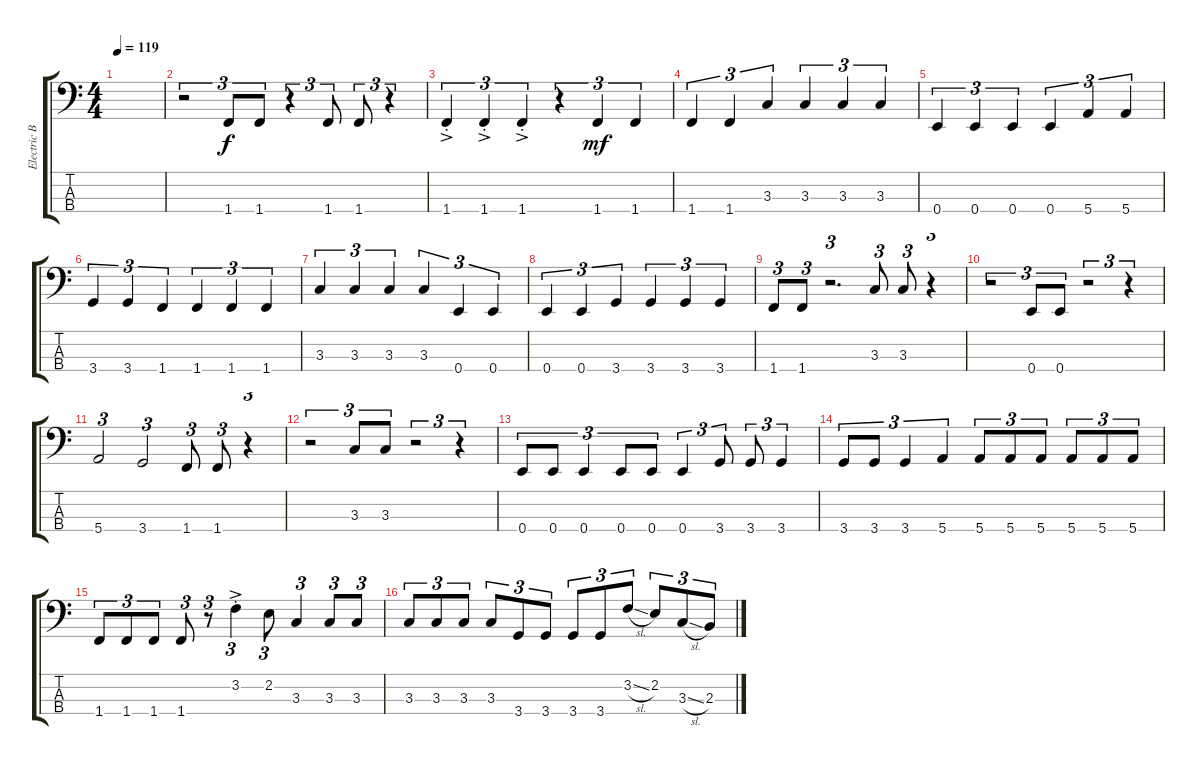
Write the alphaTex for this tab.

\track ("Electric Bass" "Electric B") {instrument electricbassfinger}
\staff {score tabs}
\tuning (G2 D2 A1 E1) {hide}
\ts (4 4)
\tempo 119
\clef f4
\ks c
|
r.2{tu (3 2)} 1.4.8{tu (3 2)} 1.4.8{tu (3 2)} r.4{tu (3 2)} 1.4.8{tu (3 2)} 1.4.8{tu (3 2)} r.4{tu (3 2)} |
1.4{ac st}.4{tu (3 2)} 1.4{ac st}.4{tu (3 2)} 1.4{ac st}.4{tu (3 2)} r.4{tu (3 2)} 1.4.4{tu (3 2) dy mf} 1.4.4{tu (3 2)} |
1.4.4{tu (3 2)} 1.4.4{tu (3 2)} 3.3.4{tu (3 2)} 3.3.4{tu (3 2)} 3.3.4{tu (3 2)} 3.3.4{tu (3 2)} |
0.4.4{tu (3 2)} 0.4.4{tu (3 2)} 0.4.4{tu (3 2)} 0.4.4{tu (3 2)} 5.4.4{tu (3 2)} 5.4.4{tu (3 2)} |
3.4.4{tu (3 2)} 3.4.4{tu (3 2)} 1.4.4{tu (3 2)} 1.4.4{tu (3 2)} 1.4.4{tu (3 2)} 1.4.4{tu (3 2)} |
3.3.4{tu (3 2)} 3.3.4{tu (3 2)} 3.3.4{tu (3 2)} 3.3.4{tu (3 2)} 0.4.4{tu (3 2)} 0.4.4{tu (3 2)} |
0.4.4{tu (3 2)} 0.4.4{tu (3 2)} 3.4.4{tu (3 2)} 3.4.4{tu (3 2)} 3.4.4{tu (3 2)} 3.4.4{tu (3 2)} |
1.4.8{tu (3 2)} 1.4.8{tu (3 2)} r.2{d tu (3 2)} 3.3.8{tu (3 2)} 3.3.8{tu (3 2)} r.4{tu (3 2)} |
r.2{tu (3 2)} 0.4.8{tu (3 2)} 0.4.8{tu (3 2)} r.2{tu (3 2)} r.4{tu (3 2)} |
5.4.2{tu (3 2)} 3.4.2{tu (3 2)} 1.4.8{tu (3 2)} 1.4.8{tu (3 2)} r.4{tu (3 2)} |
r.2{tu (3 2)} 3.3.8{tu (3 2)} 3.3.8{tu (3 2)} r.2{tu (3 2)} r.4{tu (3 2)} |
0.4.8{tu (3 2)} 0.4.8{tu (3 2)} 0.4.4{tu (3 2)} 0.4.8{tu (3 2)} 0.4.8{tu (3 2)} 0.4.4{tu (3 2)} 3.4.8{tu (3 2)} 3.4.8{tu (3 2)} 3.4.4{tu (3 2)} |
3.4.8{tu (3 2)} 3.4.8{tu (3 2)} 3.4.4{tu (3 2)} 5.4.4{tu (3 2)} 5.4.8{tu (3 2)} 5.4.8{tu (3 2)} 5.4.8{tu (3 2)} 5.4.8{tu (3 2)} 5.4.8{tu (3 2)} 5.4.8{tu (3 2)} |
1.4.8{tu (3 2)} 1.4.8{tu (3 2)} 1.4.8{tu (3 2)} 1.4.8{tu (3 2)} r.8{tu (3 2)} 3.2{ac st}.4{tu (3 2)} 2.2.8{tu (3 2)} 3.3.4{tu (3 2)} 3.3.8{tu (3 2)} 3.3.8{tu (3 2)} |
3.3.8{tu (3 2)} 3.3.8{tu (3 2)} 3.3.8{tu (3 2)} 3.3.8{tu (3 2)} 3.4.8{tu (3 2)} 3.4.8{tu (3 2)} 3.4.8{tu (3 2)} 3.4.8{tu (3 2)} 3.2{sl}.8{tu (3 2)} 2.2.8{tu (3 2)} 3.3{sl}.8{tu (3 2)} 2.3.8{tu (3 2)}
